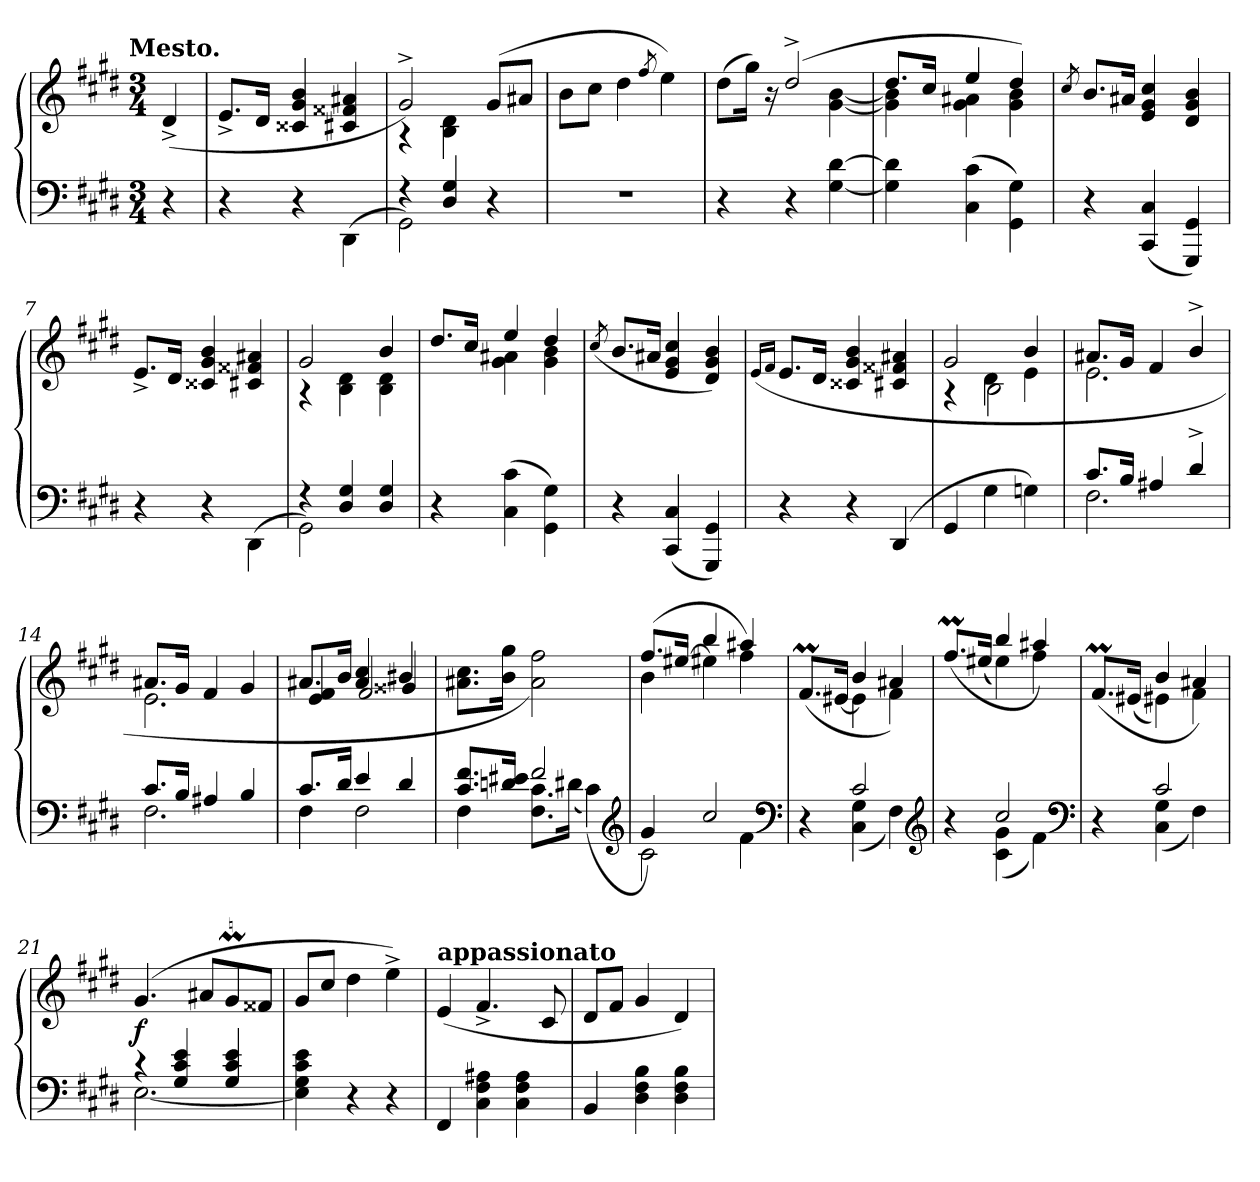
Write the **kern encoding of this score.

**kern	**kern	**dynam
*part1	*part1	*part1
*staff2	*staff1	*staff1/2
*clefF4	*clefG2	*
*k[f#c#g#d#]	*k[f#c#g#d#]	*
*c#:	*c#:	*
!!LO:TX:omd:t=Mesto.
*M3/4	*M3/4	*
=	=	=
4r	(>4d#^	.
=1	=1	=1
4r	8.e^L	.
.	16d#Jk	.
4r	4b 4g# 4c##X	.
(>4DD#\	4a#X 4f##X 4c#X	.
=2	=2	=2
*^	*^	*
4r	2GG#\)	2g#^)	4rA	.
4G#/ 4D#/	.	.	4d# 4B	.
4r	4ryy	(>8g#L	8ryy	.
.	.	8a#XJ	8ryy	.
*v	*v	*	*	*
*	*v	*v	*
=3	=3	=3
2.r	8bL	.
.	8cc#J	.
.	4dd#	.
.	8qff#/	.
.	4ee)	.
=4	=4	=4
*	*^	*
4r	4ryy	(8dd#L	.
.	.	16gg#Jk)	.
.	.	16r	.
4r	(2dd#^	4ryy	.
[4d# [4G#	.	[4b [4g#	.
=5	=5	=5	=5
4d#] 4G#]	8.dd#L	4b] 4g#]	.
.	16cc#Jk	.	.
(4c# 4C#	4ee	4a#X 4g#	.
4G#\ 4GG#\)	4dd#)	4b 4g#	.
*	*v	*v	*
=6	=6	=6
.	8qcc#/	.
4r	8.bL	.
.	16a#XJk	.
(4C# 4CC#	4cc# 4g# 4e	.
4GG# 4GGG#)	4b 4g# 4d#	.
=7	=7	=7
4r	8.e^L	.
.	16d#Jk	.
4r	4b 4g# 4c##X	.
(4DD#\	4a#X 4f##X 4c#X	.
=8	=8	=8
*^	*^	*
4r	2GG#)	2g#	4rA	.
4G# 4D#	.	.	4d# 4B	.
4G#/ 4D#/	4ryy	4b	4d# 4B	.
*v	*v	*	*	*
=9	=9	=9	=9
4r	8.dd#/L	4ryy	.
.	16cc#Jk	.	.
(4c# 4C#	4ee	4a#X 4g#	.
4G#\ 4GG#\)	4dd#	4b 4g#	.
*	*v	*v	*
=10	=10	=10
.	(>8qcc#/	.
4r	8.bL	.
.	16a#XJk	.
(4C# 4CC#	4cc# 4g# 4e	.
4GG# 4GGG#)	4b 4g# 4d#)	.
=11	=11	=11
.	(>16qe/LL	.
.	16qf#/JJ	.
4r	8.eL	.
.	16d#Jk	.
4r	4b/ 4g#/ 4c##X/	.
(<4DD#/	4a#X 4f##X 4c#X	.
=12	=12	=12
*	*^	*
*	*	*^	*
4GG#/	2g#	4rA	4ryy	.
4G#	.	4d#	2B\	.
4Gn)	4b	4e	.	.
*	*	*v	*v	*
=13	=13	=13	=13
*^	*	*	*
8.c#L	2.F#	8.a#XL	2.e	.
16BJk	.	16g#Jk	.	.
4A#X	.	4f#	.	.
4d#^>/	.	4b^	.	.
=14	=14	=14	=14	=14
8.c#L	2.F#	8.a#XL	2.e	.
16BJk	.	16g#Jk	.	.
4A#X	.	4f#	.	.
4B/	.	4g#	.	.
=15	=15	=15	=15	=15
*	*	*	*^	*
8.c#L	4F#	8.a#XL	2ryy	4f# 4e	.
16d#Jk	.	16bJk	.	.	.
4e	2F#	4cc# 4a#	.	2f#	.
4d#	.	4b#X/	4g##X/	.	.
*	*	*v	*v	*v	*
=16	=16	=16	=16
8.f# 8.c#L	4F#	8.cc# 8.a#XL	.
16e#X 16dnJk	.	16gg#\ 16b\Jk	.
2f#	8.c# 8.F#L	2ff#\ 2a#\)	.
.	(>16d#XJk	.	.
.	(>4c#)	.	.
*clefG2	*	*	*
=17	=17	=17	=17
*	*	*^	*
4g#)	2c#	(8.ff#L	4b	.
.	.	[16ee#XJk	.	.
2cc#	.	4bb/	4ee#X]	.
.	4f#	4aa#X	4ff#)	.
*clefF4	*	*	*	*
=18	=18	=18	=18	=18
4r	4ryy	(>8.f#ML	4ryy	.
.	.	[16e#XJk	.	.
2c#	(4G# 4C#	4b	4e#]	.
.	4F#)	4a#X	4f#)	.
*clefG2	*	*	*	*
=19	=19	=19	=19	=19
4r	4ryy	(>8.ff#M/L	4ryy	.
.	.	(16ee#XJk	.	.
2cc#	(4g# 4c#	4bb	4ee#)	.
.	4f#)	4aa#X)	4ff#	.
*clefF4	*	*	*	*
=20	=20	=20	=20	=20
4r	4ryy	(>8.f#ML	4ryy	.
.	.	(16e#XJk	.	.
2c#	(4G# 4C#	4b	4e#X)	.
.	4F#)	4a#X)	4f#	.
*	*	*v	*v	*
=21	=21	=21	=21
4rc	[2.E	(>4.g#	f
4e 4c# 4G#	.	.	.
.	.	8a#XL	.
4e 4c# 4G#	.	8g#m	.
.	.	8f##XJ	.
*v	*v	*	*
=22	=22	=22
4e 4c# 4G# 4E]	8g#L	.
.	8cc#J	.
4r	4dd#\	.
4r	4ee^<\)	.
=23	=23	=23
!	!LO:TX:a:B:t=appassionato	!
4FF#	(>4e	.
4A#X 4F# 4C#	4.f#^	.
4A# 4F# 4C#	.	.
.	8c#	.
=24	=24	=24
4BB	8d#L	.
.	8f#J	.
4B 4F# 4D#	4g#	.
4B 4F# 4D#	4d#)	.
=	=	=
*-	*-	*-
